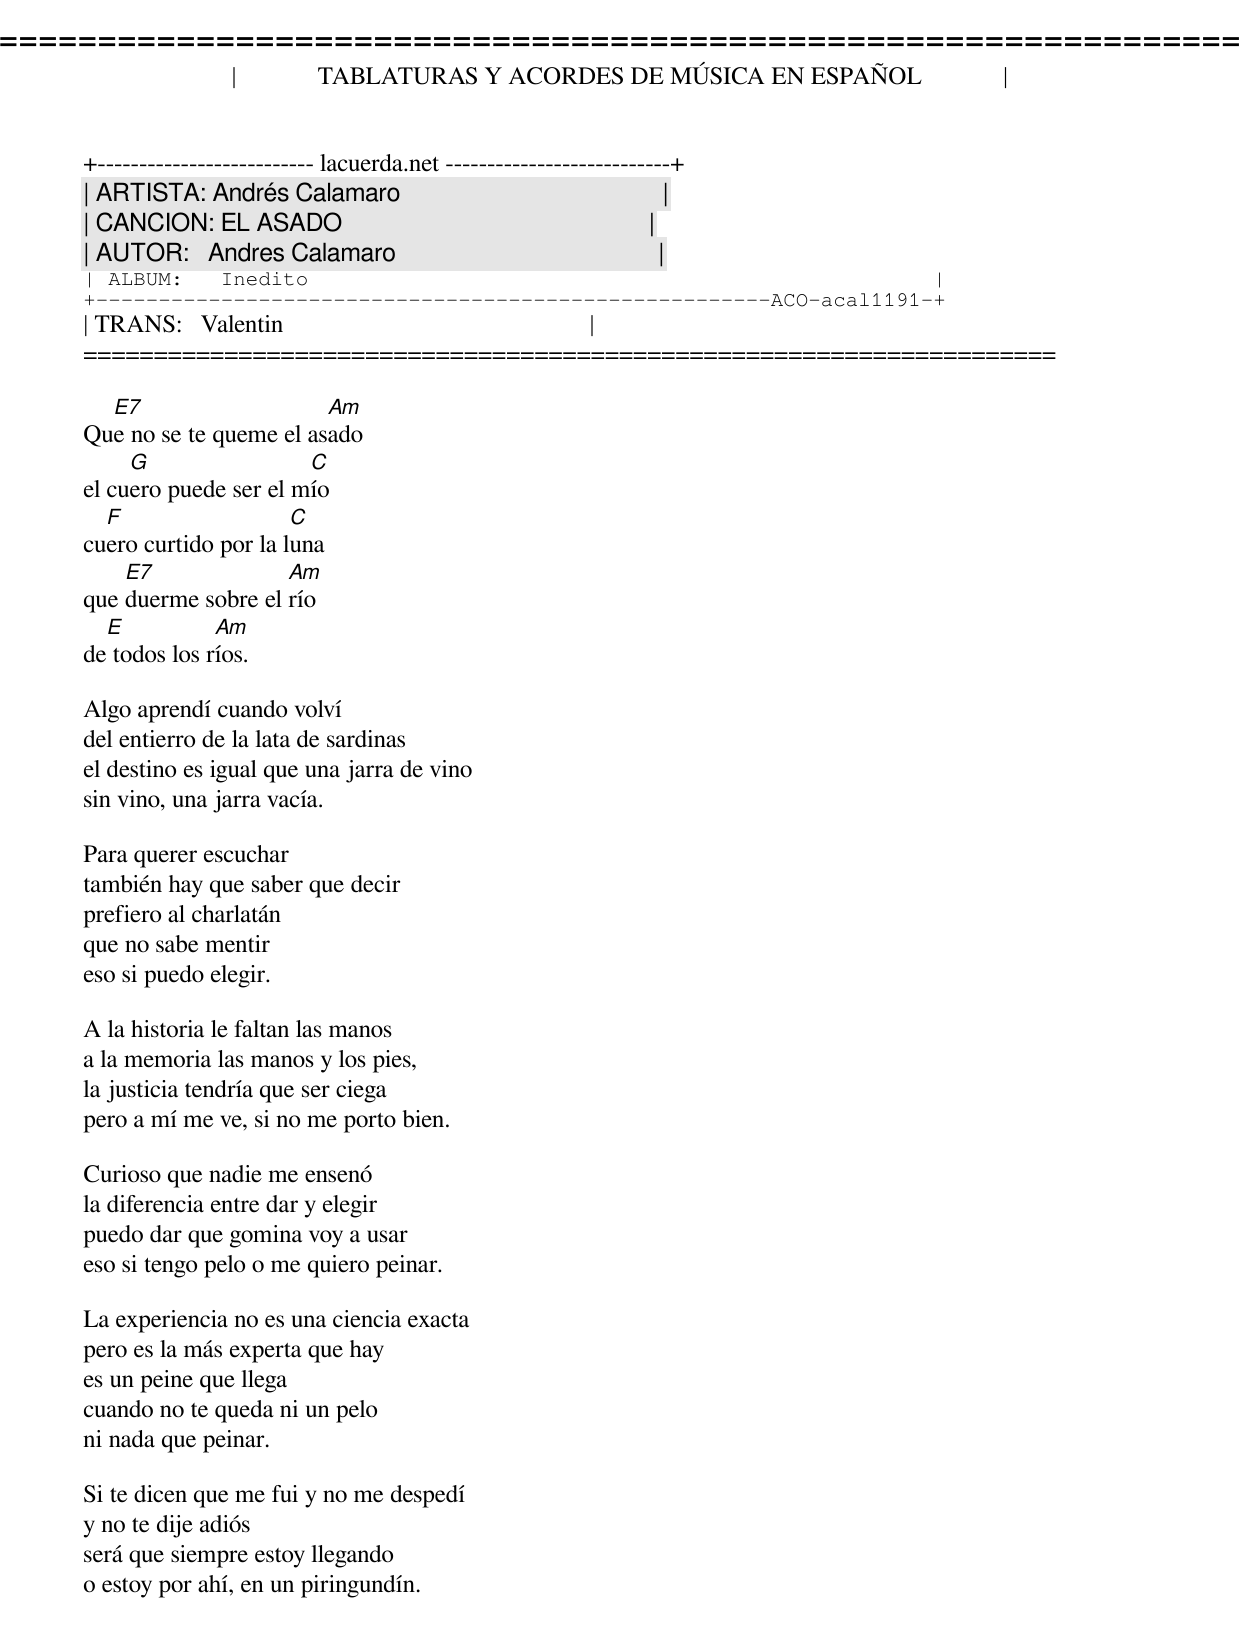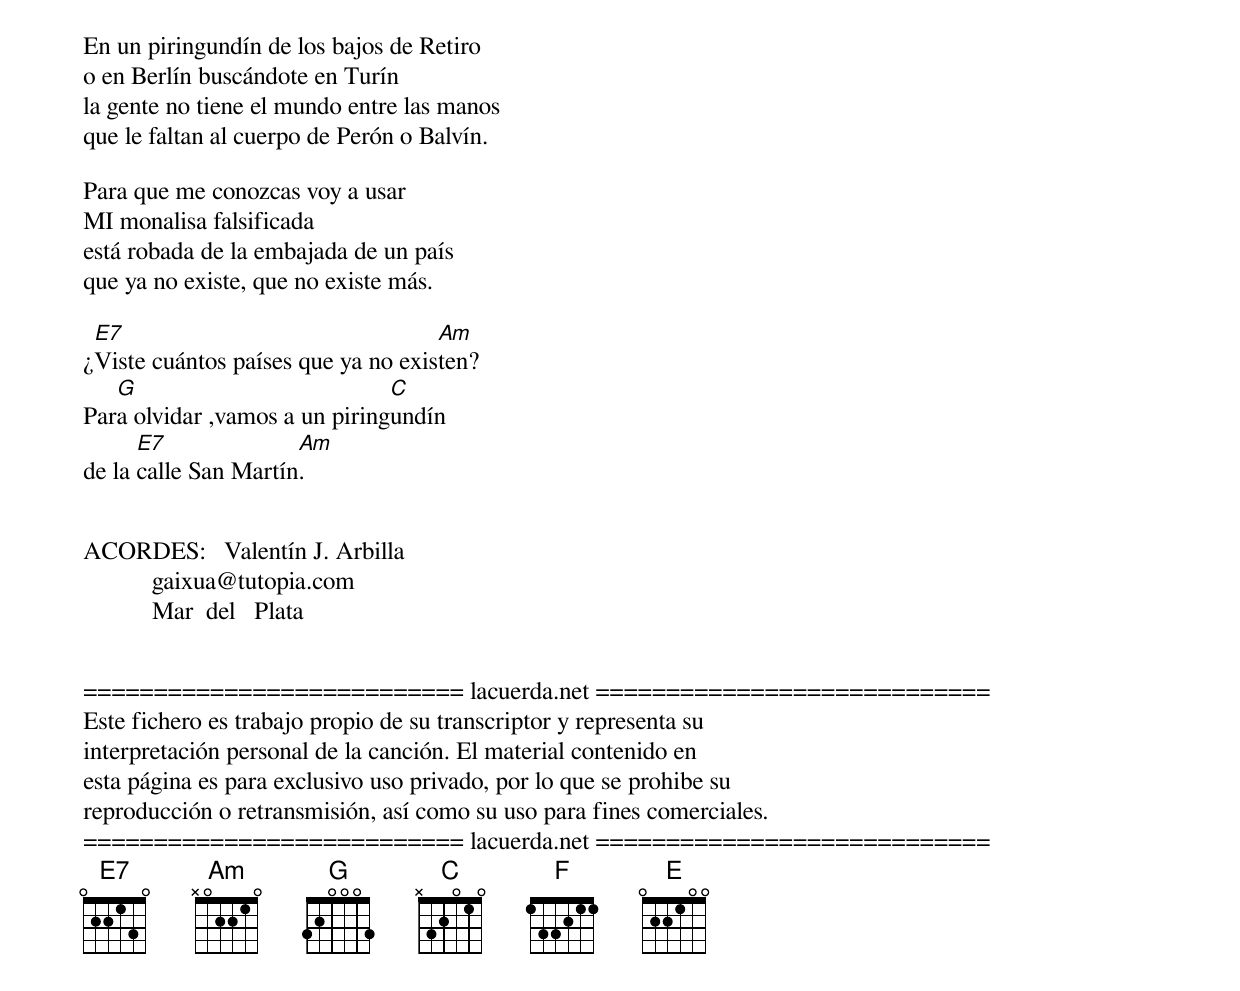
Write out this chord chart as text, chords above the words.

=====================================================================
|             TABLATURAS Y ACORDES DE MÚSICA EN ESPAÑOL             |
+-------------------------- lacuerda.net ---------------------------+
| ARTISTA: Andrés Calamaro                                          |
| CANCION: EL ASADO                                                 |
| AUTOR:   Andres Calamaro                                          |
| ALBUM:   Inedito                                                  |
+------------------------------------------------------ACO-acal1191-+
| TRANS:   Valentin                                                 |
=====================================================================

  E7                    Am
Que no se te queme el asado
     G                 C
el cuero puede ser el mío
  F                   C
cuero curtido por la luna
    E7              Am
que duerme sobre el río
  E           Am
de todos los ríos.

Algo aprendí cuando volví
del entierro de la lata de sardinas
el destino es igual que una jarra de vino
sin vino, una jarra vacía.

Para querer escuchar
también hay que saber que decir
prefiero al charlatán
que no sabe mentir
eso si puedo elegir.

A la historia le faltan las manos
a la memoria las manos y los pies,
la justicia tendría que ser ciega
pero a mí me ve, si no me porto bien.

Curioso que nadie me ensenó
la diferencia entre dar y elegir
puedo dar que gomina voy a usar
eso si tengo pelo o me quiero peinar.

La experiencia no es una ciencia exacta
pero es la más experta que hay
es un peine que llega
cuando no te queda ni un pelo
ni nada que peinar.

Si te dicen que me fui y no me despedí
y no te dije adiós
será que siempre estoy llegando
o estoy por ahí, en un piringundín.

En un piringundín de los bajos de Retiro
o en Berlín buscándote en Turín
la gente no tiene el mundo entre las manos
que le faltan al cuerpo de Perón o Balvín.

Para que me conozcas voy a usar
MI monalisa falsificada
está robada de la embajada de un país
que ya no existe, que no existe más.

 E7                                 Am
¿Viste cuántos países que ya no existen?
   G                           C
Para olvidar ,vamos a un piringundín
      E7              Am
de la calle San Martín.


ACORDES:   Valentín J. Arbilla
           gaixua@tutopia.com
           Mar  del   Plata


=========================== lacuerda.net ============================
Este fichero es trabajo propio de su transcriptor y representa su
interpretación personal de la canción. El material contenido en
esta página es para exclusivo uso privado, por lo que se prohibe su
reproducción o retransmisión, así como su uso para fines comerciales.
=========================== lacuerda.net ============================
